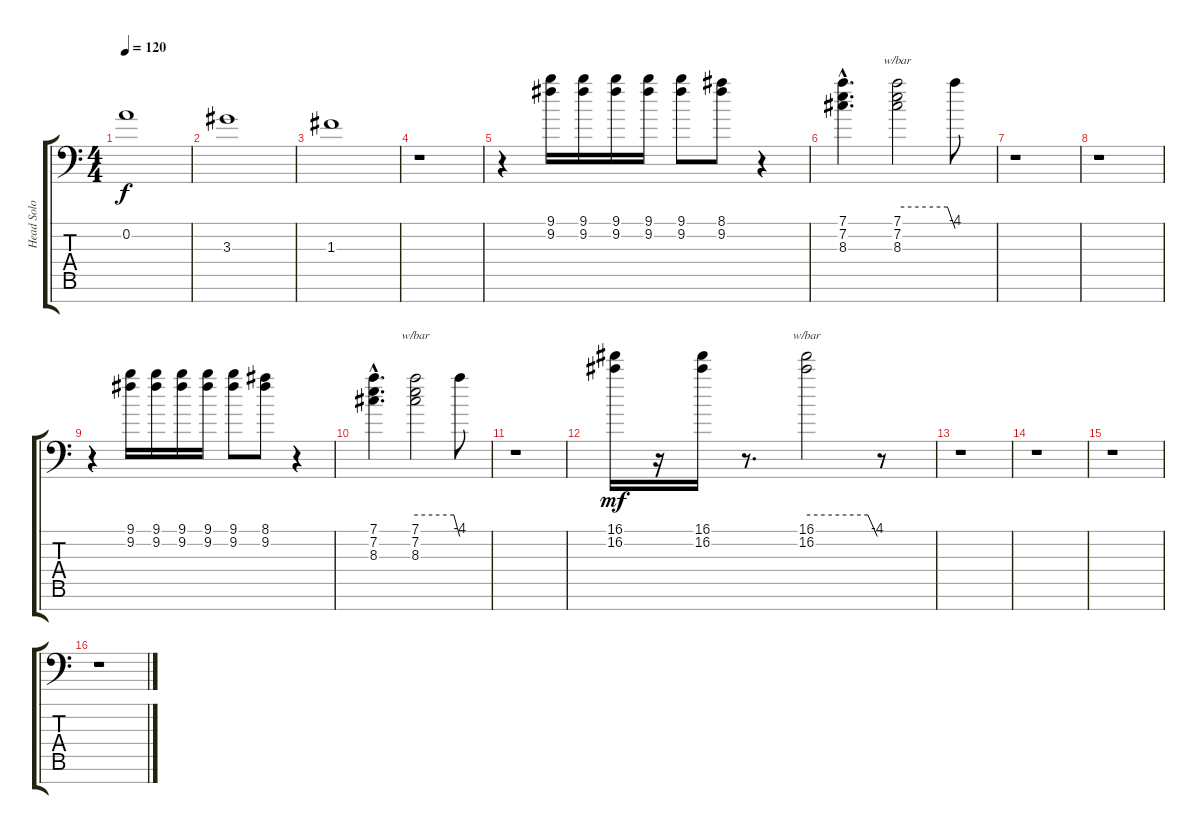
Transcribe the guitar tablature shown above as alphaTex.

\track ("Head Solo" "Head Solo") {instrument distortionguitar}
\staff {score tabs}
\tuning (D4 A3 F3 C3 G2 D2 A1) {hide}
\ts (4 4)
\tempo 120
\clef f4
\ks c
0.2.1{dy f} |
3.3.1 |
1.3.1 |
r.1 |
r.4 (9.1 9.2).16 (9.1 9.2).16 (9.1 9.2).16 (9.1 9.2).16 (9.1 9.2).8 (8.1 9.2).8 r.4 |
(7.1{hac} 7.2{hac} 8.3{hac}).4{d} (7.1 7.2 8.3).2{tbe (custom default 0 0 52 0 60 -16)} 7.1{t}.8 |
r.1 |
r.1 |
r.4 (9.1 9.2).16 (9.1 9.2).16 (9.1 9.2).16 (9.1 9.2).16 (9.1 9.2).8 (8.1 9.2).8 r.4 |
(7.1{hac} 7.2{hac} 8.3{hac}).4{d} (7.1 7.2 8.3).2{tbe (custom default 0 0 52 0 60 -16)} 7.1{t}.8 |
r.1 |
(16.1 16.2).16{dy mf} r.16 (16.1 16.2).16 r.8{d} (16.1 16.2).2{tbe (custom default 0 0 52 0 60 -16)} r.8 |
r.1 |
r.1 |
r.1 |
r.1
